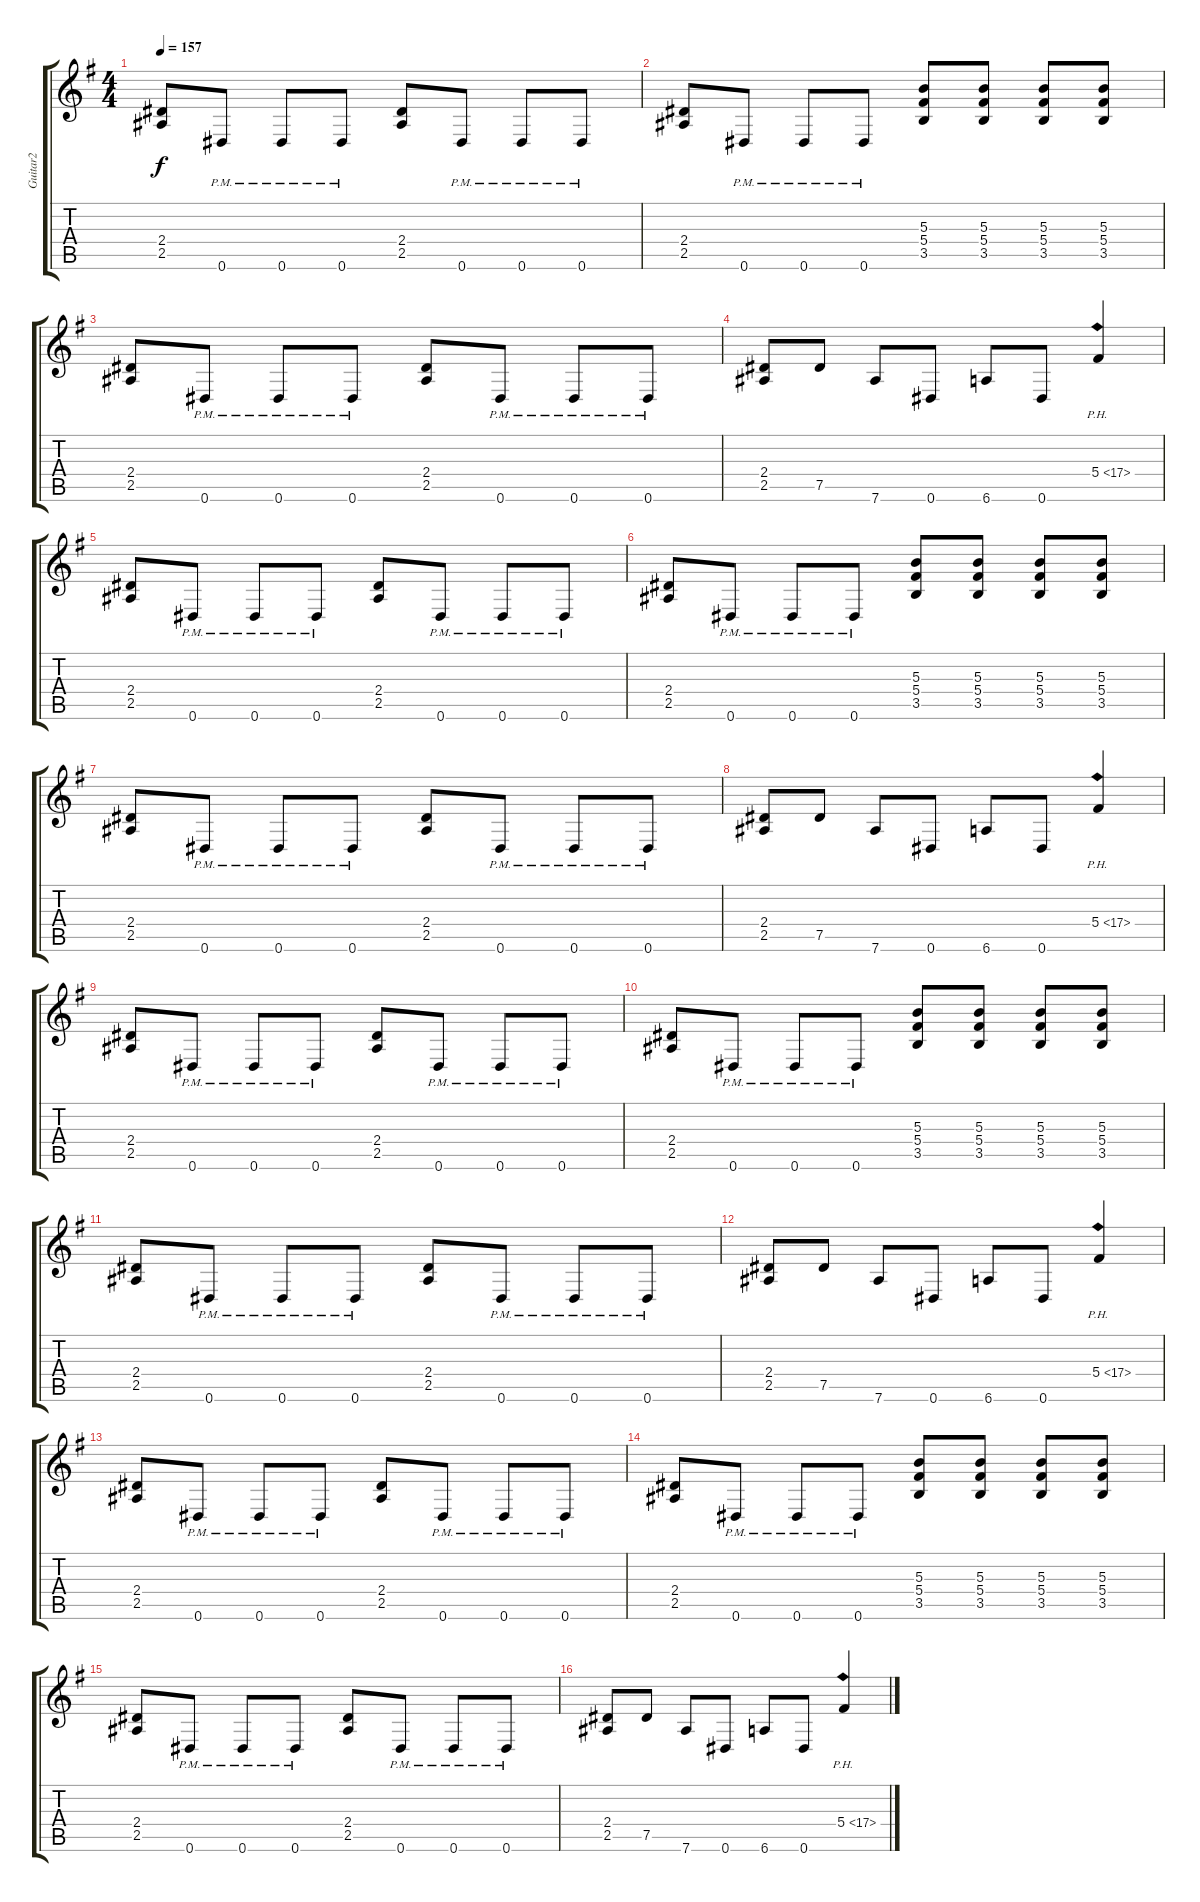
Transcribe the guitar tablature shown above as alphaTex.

\track ("Guitar2" "Guitar2") {instrument distortionguitar}
\staff {score tabs}
\tuning (Eb4 Bb3 Gb3 Db3 Ab2 Eb2) {hide}
\ts (4 4)
\tempo 157
\clef g2
\ks eminor
(2.4 2.5).8{dy f} 0.6{pm}.8 0.6{pm}.8 0.6{pm}.8 (2.4 2.5).8 0.6{pm}.8 0.6{pm}.8 0.6{pm}.8 |
(2.4 2.5).8 0.6{pm}.8 0.6{pm}.8 0.6{pm}.8 (5.3 5.4 3.5).8 (5.3 5.4 3.5).8 (5.3 5.4 3.5).8 (5.3 5.4 3.5).8 |
(2.4 2.5).8 0.6{pm}.8 0.6{pm}.8 0.6{pm}.8 (2.4 2.5).8 0.6{pm}.8 0.6{pm}.8 0.6{pm}.8 |
(2.4 2.5).8 7.5.8 7.6.8 0.6.8 6.6.8 0.6.8 5.4{ph 12}.4 |
(2.4 2.5).8 0.6{pm}.8 0.6{pm}.8 0.6{pm}.8 (2.4 2.5).8 0.6{pm}.8 0.6{pm}.8 0.6{pm}.8 |
(2.4 2.5).8 0.6{pm}.8 0.6{pm}.8 0.6{pm}.8 (5.3 5.4 3.5).8 (5.3 5.4 3.5).8 (5.3 5.4 3.5).8 (5.3 5.4 3.5).8 |
(2.4 2.5).8 0.6{pm}.8 0.6{pm}.8 0.6{pm}.8 (2.4 2.5).8 0.6{pm}.8 0.6{pm}.8 0.6{pm}.8 |
(2.4 2.5).8 7.5.8 7.6.8 0.6.8 6.6.8 0.6.8 5.4{ph 12}.4 |
(2.4 2.5).8 0.6{pm}.8 0.6{pm}.8 0.6{pm}.8 (2.4 2.5).8 0.6{pm}.8 0.6{pm}.8 0.6{pm}.8 |
(2.4 2.5).8 0.6{pm}.8 0.6{pm}.8 0.6{pm}.8 (5.3 5.4 3.5).8 (5.3 5.4 3.5).8 (5.3 5.4 3.5).8 (5.3 5.4 3.5).8 |
(2.4 2.5).8 0.6{pm}.8 0.6{pm}.8 0.6{pm}.8 (2.4 2.5).8 0.6{pm}.8 0.6{pm}.8 0.6{pm}.8 |
(2.4 2.5).8 7.5.8 7.6.8 0.6.8 6.6.8 0.6.8 5.4{ph 12}.4 |
(2.4 2.5).8 0.6{pm}.8 0.6{pm}.8 0.6{pm}.8 (2.4 2.5).8 0.6{pm}.8 0.6{pm}.8 0.6{pm}.8 |
(2.4 2.5).8 0.6{pm}.8 0.6{pm}.8 0.6{pm}.8 (5.3 5.4 3.5).8 (5.3 5.4 3.5).8 (5.3 5.4 3.5).8 (5.3 5.4 3.5).8 |
(2.4 2.5).8 0.6{pm}.8 0.6{pm}.8 0.6{pm}.8 (2.4 2.5).8 0.6{pm}.8 0.6{pm}.8 0.6{pm}.8 |
(2.4 2.5).8 7.5.8 7.6.8 0.6.8 6.6.8 0.6.8 5.4{ph 12}.4
